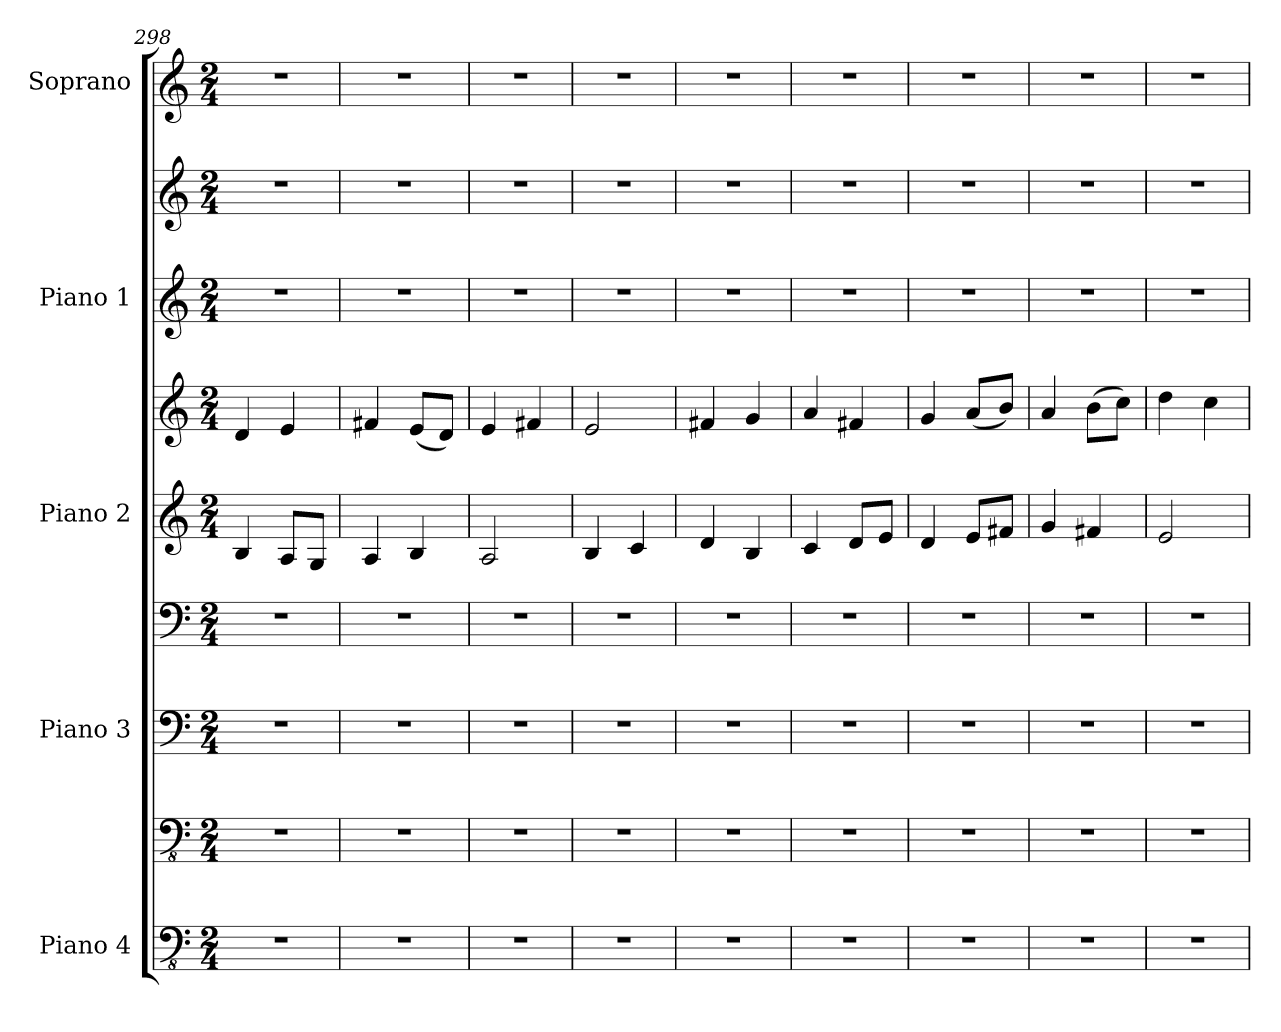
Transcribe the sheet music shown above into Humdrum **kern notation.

**kern	**kern	**kern	**kern	**kern	**kern	**kern	**kern	**kern
*part5	*part5	*part4	*part4	*part3	*part3	*part2	*part2	*part1
*staff9	*staff8	*staff7	*staff6	*staff5	*staff4	*staff3	*staff2	*staff1
*I"Piano 4	*	*I"Piano 3	*	*I"Piano 2	*	*I"Piano 1	*	*I"Soprano
*I'Pno. 4	*	*I'Pno. 3	*	*I'Pno. 2	*	*I'Pno. 1	*	*I'S.
!!LO:PB:g=z
*clefFv4	*clefFv4	*clefF4	*clefF4	*clefG2	*clefG2	*clefG2	*clefG2	*clefG2
*k[]	*k[]	*k[]	*k[]	*k[]	*k[]	*k[]	*k[]	*k[]
*M2/4	*M2/4	*M2/4	*M2/4	*M2/4	*M2/4	*M2/4	*M2/4	*M2/4
=298	=298	=298	=298	=298	=298	=298	=298	=298
2r	2r	2r	2r	4B/	4d/	2r	2r	2r
.	.	.	.	8A/L	4e/	.	.	.
.	.	.	.	8G/J	.	.	.	.
=299	=299	=299	=299	=299	=299	=299	=299	=299
2r	2r	2r	2r	4A/	4f#X/	2r	2r	2r
.	.	.	.	4B/	(<8e/L	.	.	.
.	.	.	.	.	8d/J)	.	.	.
=300	=300	=300	=300	=300	=300	=300	=300	=300
2r	2r	2r	2r	2A/	4e/	2r	2r	2r
.	.	.	.	.	4f#X/	.	.	.
=301	=301	=301	=301	=301	=301	=301	=301	=301
2r	2r	2r	2r	4B/	2e/	2r	2r	2r
.	.	.	.	4c/	.	.	.	.
=302	=302	=302	=302	=302	=302	=302	=302	=302
2r	2r	2r	2r	4d/	4f#X/	2r	2r	2r
.	.	.	.	4B/	4g/	.	.	.
=303	=303	=303	=303	=303	=303	=303	=303	=303
2r	2r	2r	2r	4c/	4a/	2r	2r	2r
.	.	.	.	8d/L	4f#X/	.	.	.
.	.	.	.	8e/J	.	.	.	.
=304	=304	=304	=304	=304	=304	=304	=304	=304
2r	2r	2r	2r	4d/	4g/	2r	2r	2r
.	.	.	.	8e/L	(<8a/L	.	.	.
.	.	.	.	8f#X/J	8b/J)	.	.	.
=305	=305	=305	=305	=305	=305	=305	=305	=305
2r	2r	2r	2r	4g/	4a/	2r	2r	2r
.	.	.	.	4f#X/	(>8b\L	.	.	.
.	.	.	.	.	8cc\J)	.	.	.
=306	=306	=306	=306	=306	=306	=306	=306	=306
2r	2r	2r	2r	2e/	4dd\	2r	2r	2r
.	.	.	.	.	4cc\	.	.	.
=	=	=	=	=	=	=	=	=
*-	*-	*-	*-	*-	*-	*-	*-	*-
